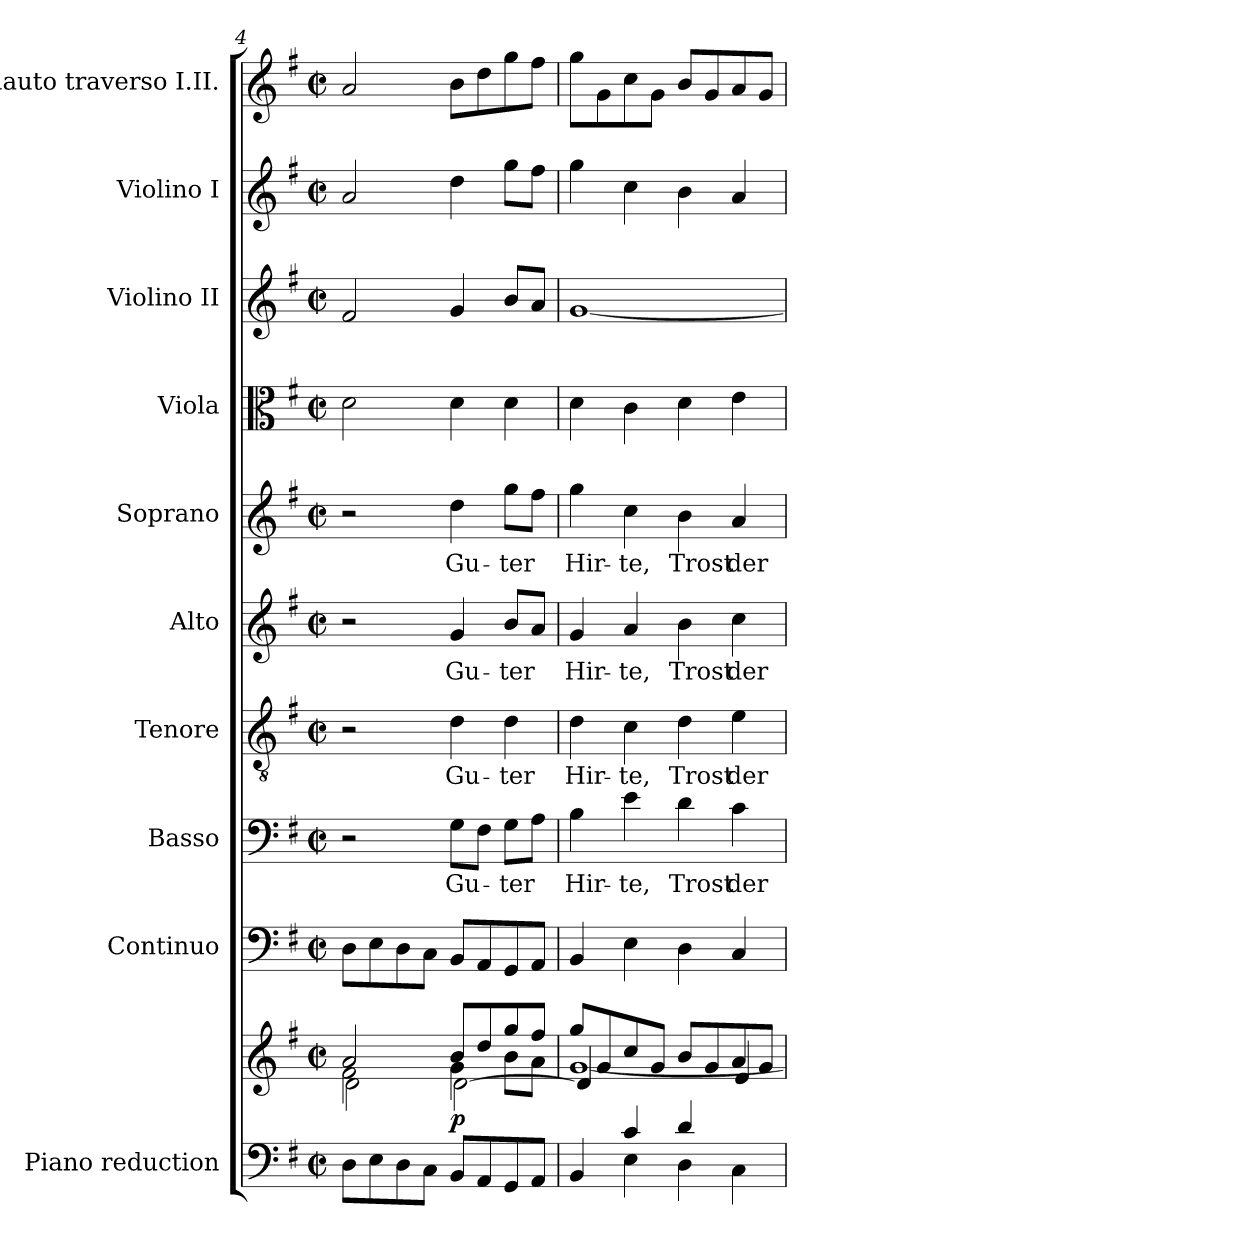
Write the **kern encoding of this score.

**kern	**kern	**dynam	**kern	**kern	**text	**kern	**text	**kern	**text	**kern	**text	**kern	**kern	**kern	**kern
*part10	*part10	*part10	*part9	*part8	*part8	*part7	*part7	*part6	*part6	*part5	*part5	*part4	*part3	*part2	*part1
*staff11	*staff10	*staff10/11	*staff9	*staff8	*staff8	*staff7	*staff7	*staff6	*staff6	*staff5	*staff5	*staff4	*staff3	*staff2	*staff1
*I"Piano reduction	*	*	*I"Continuo	*I"Basso	*	*I"Tenore	*	*I"Alto	*	*I"Soprano	*	*I"Viola	*I"Violino II	*I"Violino I	*I"Flauto traverso I.II.
*I'Pno	*	*	*	*	*	*	*	*	*	*	*	*I'Vla	*I'Vln	*I'Vln	*I'Fl
*clefF4	*clefG2	*	*clefF4	*clefF4	*	*clefGv2	*	*clefG2	*	*clefG2	*	*clefC3	*clefG2	*clefG2	*clefG2
*k[f#]	*k[f#]	*	*k[f#]	*k[f#]	*	*k[f#]	*	*k[f#]	*	*k[f#]	*	*k[f#]	*k[f#]	*k[f#]	*k[f#]
*M2/2	*M2/2	*	*M2/2	*M2/2	*	*M2/2	*	*M2/2	*	*M2/2	*	*M2/2	*M2/2	*M2/2	*M2/2
*met(c|)	*met(c|)	*	*met(c|)	*met(c|)	*	*met(c|)	*	*met(c|)	*	*met(c|)	*	*met(c|)	*met(c|)	*met(c|)	*met(c|)
=4	=4	=4	=4	=4	=4	=4	=4	=4	=4	=4	=4	=4	=4	=4	=4
*	*^	*	*	*	*	*	*	*	*	*	*	*	*	*	*
*	*	*^	*	*	*	*	*	*	*	*	*	*	*	*	*	*
8D\L	2a/	2f#\	2d\	.	8D\L	2r	.	2r	.	2r	.	2r	.	2d\	2f#/	2a/	2a/
8E\	.	.	.	.	8E\	.	.	.	.	.	.	.	.	.	.	.	.
8D\	.	.	.	.	8D\	.	.	.	.	.	.	.	.	.	.	.	.
8C\J	.	.	.	.	8C\J	.	.	.	.	.	.	.	.	.	.	.	.
!	!	!	!	!LO:DY:b	!	!	!LO:LY:b	!	!LO:LY:b	!	!LO:LY:b	!	!LO:LY:b	!	!	!	!
8BB/L	8b/L	4g\	[2d\	p	8BB/L	8G\L	Gu-	4d\	Gu-	4g/	Gu-	4dd\	Gu-	4d\	4g/	4dd\	8b\L
8AA/	8dd/	.	.	.	8AA/	8F#\J	.	.	.	.	.	.	.	.	.	.	8dd\
!	!	!	!	!	!	!	!LO:LY:b	!	!LO:LY:b	!	!LO:LY:b	!	!LO:LY:b	!	!	!	!
8GG/	8gg/	8b\L	.	.	8GG/	8G\L	-ter	4d\	-ter	8b/L	-ter	8gg\L	-ter	4d\	8b/L	8gg\L	8gg\
8AA/J	8ff#/J	8a\J	.	.	8AA/J	8A\J	.	.	.	8a/J	.	8ff#\J	.	.	8a/J	8ff#\J	8ff#\J
!!LO:PB:g=z
=5	=5	=5	=5	=5	=5	=5	=5	=5	=5	=5	=5	=5	=5	=5	=5	=5	=5
*^	*	*	*	*	*	*	*	*	*	*	*	*	*	*	*	*	*
!	!	!	!	!	!	!	!	!LO:LY:b	!	!LO:LY:b	!	!LO:LY:b	!	!LO:LY:b	!	!	!	!
4ryy	4BB/	8gg/L	[1g	4d/]	.	4BB/	4B\	Hir-	4d\	Hir-	4g/	Hir-	4gg\	Hir-	4d\	[1g	4gg\	8gg\L
.	.	8g/	.	.	.	.	.	.	.	.	.	.	.	.	.	.	.	8g\
!	!	!	!	!	!	!	!	!LO:LY:b	!	!LO:LY:b	!	!LO:LY:b	!	!LO:LY:b	!	!	!	!
4c/	4E\	8cc/	.	2ryy	.	4E\	4e\	-te,	4c\	-te,	4a/	-te,	4cc\	-te,	4c\	.	4cc\	8cc\
.	.	8g/J	.	.	.	.	.	.	.	.	.	.	.	.	.	.	.	8g\J
!	!	!	!	!	!	!	!	!LO:LY:b	!	!LO:LY:b	!	!LO:LY:b	!	!LO:LY:b	!	!	!	!
4d/	4D\	8b/L	.	.	.	4D\	4d\	Trost	4d\	Trost	4b\	Trost	4b\	Trost	4d\	.	4b\	8b/L
.	.	8g/	.	.	.	.	.	.	.	.	.	.	.	.	.	.	.	8g/
!	!	!	!	!	!	!	!	!LO:LY:b	!	!LO:LY:b	!	!LO:LY:b	!	!LO:LY:b	!	!	!	!
4ryy	4C\	8a/	.	4e/	.	4C/	4c\	der	4e\	der	4cc\	der	4a/	der	4e\	.	4a/	8a/
.	.	8g/J	.	.	.	.	.	.	.	.	.	.	.	.	.	.	.	8g/J
*v	*v	*	*	*	*	*	*	*	*	*	*	*	*	*	*	*	*	*
*	*v	*v	*v	*	*	*	*	*	*	*	*	*	*	*	*	*	*
=	=	=	=	=	=	=	=	=	=	=	=	=	=	=	=
*-	*-	*-	*-	*-	*-	*-	*-	*-	*-	*-	*-	*-	*-	*-	*-
